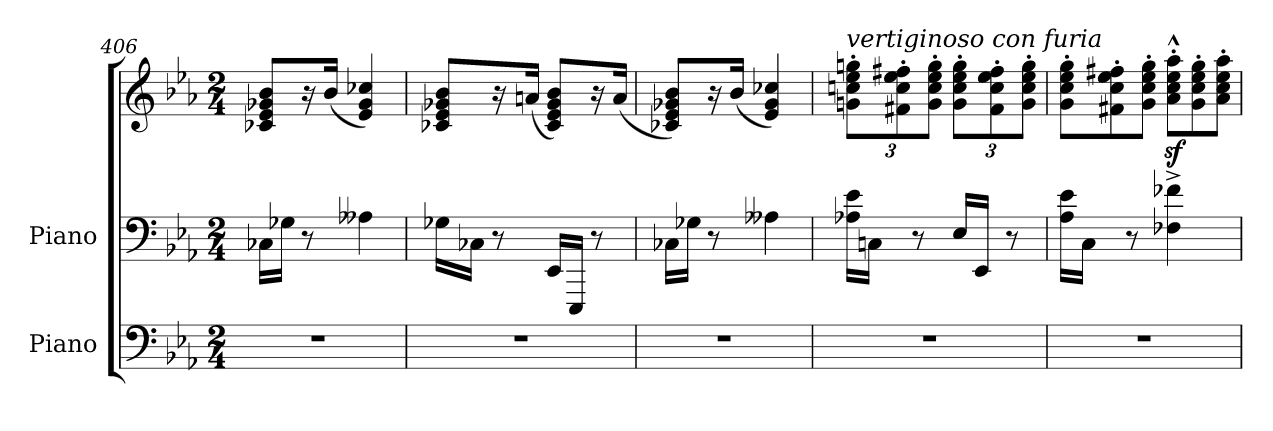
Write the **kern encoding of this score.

**kern	**kern	**kern
*part2	*part1	*part1
*staff3	*staff2	*staff1
*I"Piano	*I"Piano	*
*I'Pno	*I'Pno	*
!!LO:PB:g=z
*clefF4	*clefF4	*clefG2
*k[b-e-a-]	*k[b-e-a-]	*k[b-e-a-]
*M2/4	*M2/4	*M2/4
=406	=406	=406
2r	16C-X\LL	8c-X/ 8e-/ 8g-X/ 8b-/L
.	16G-X\JJ	.
.	8r	16r
.	.	(<16b-/Jk
.	4A--X\	4e-/ 4g-/ 4cc-X/)
=407	=407	=407
2r	16G-X\LL	8c-X/ 8e-/ 8g-X/ 8b-/L
.	16C-X\JJ	.
.	8r	16r
.	.	(<16an/Jk
.	16EE-/LL	8c-/ 8e-/ 8g-/ 8b-/L)
.	16EEE-/JJ	.
.	8r	16r
.	.	(<16a/Jk
=408	=408	=408
2r	16C-X\LL	8c-X/ 8e-/ 8g-X/ 8b-/L)
.	16G-X\JJ	.
.	8r	16r
.	.	(<16b-/Jk
.	4A--X\	4e-/ 4g-/ 4cc-X/)
=409	=409	=409
*	*	*Xbrackettup
!	!	!LO:TX:a:i:t=vertiginoso con furia
2r	16A-X\ 16e-\LL	12gn\' 12ccn\' 12ee-\' 12ggn\'L
.	16Cn\JJ	.
.	.	12f#X\' 12cc\' 12ee-\' 12ff#X\'
.	8r	.
.	.	12g\' 12cc\' 12ee-\' 12gg\'J
.	16E-/LL	12g\' 12cc\' 12ee-\' 12gg\'L
.	16EE-/JJ	.
.	.	12f#\' 12cc\' 12ee-\' 12ff#\'
.	8r	.
.	.	12g\' 12cc\' 12ee-\' 12gg\'J
=410	=410	=410
*	*	*Xtuplet
2r	16A-\ 16e-\LL	12g\' 12cc\' 12ee-\' 12gg\'L
.	16C\JJ	.
.	.	12f#X\' 12cc\' 12ee-\' 12ff#X\'
.	8r	.
.	.	12g\' 12cc\' 12ee-\' 12gg\'J
.	4F-X\^ 4f-X\^	12a-\z<'^^ 12cc\z<'^^ 12ee-\z<'^^ 12aa-\z<'^^L
.	.	12g\' 12cc\' 12ee-\' 12gg\'
.	.	12a-\' 12cc\' 12ee-\' 12aa-\'J
=	=	=
*-	*-	*-
